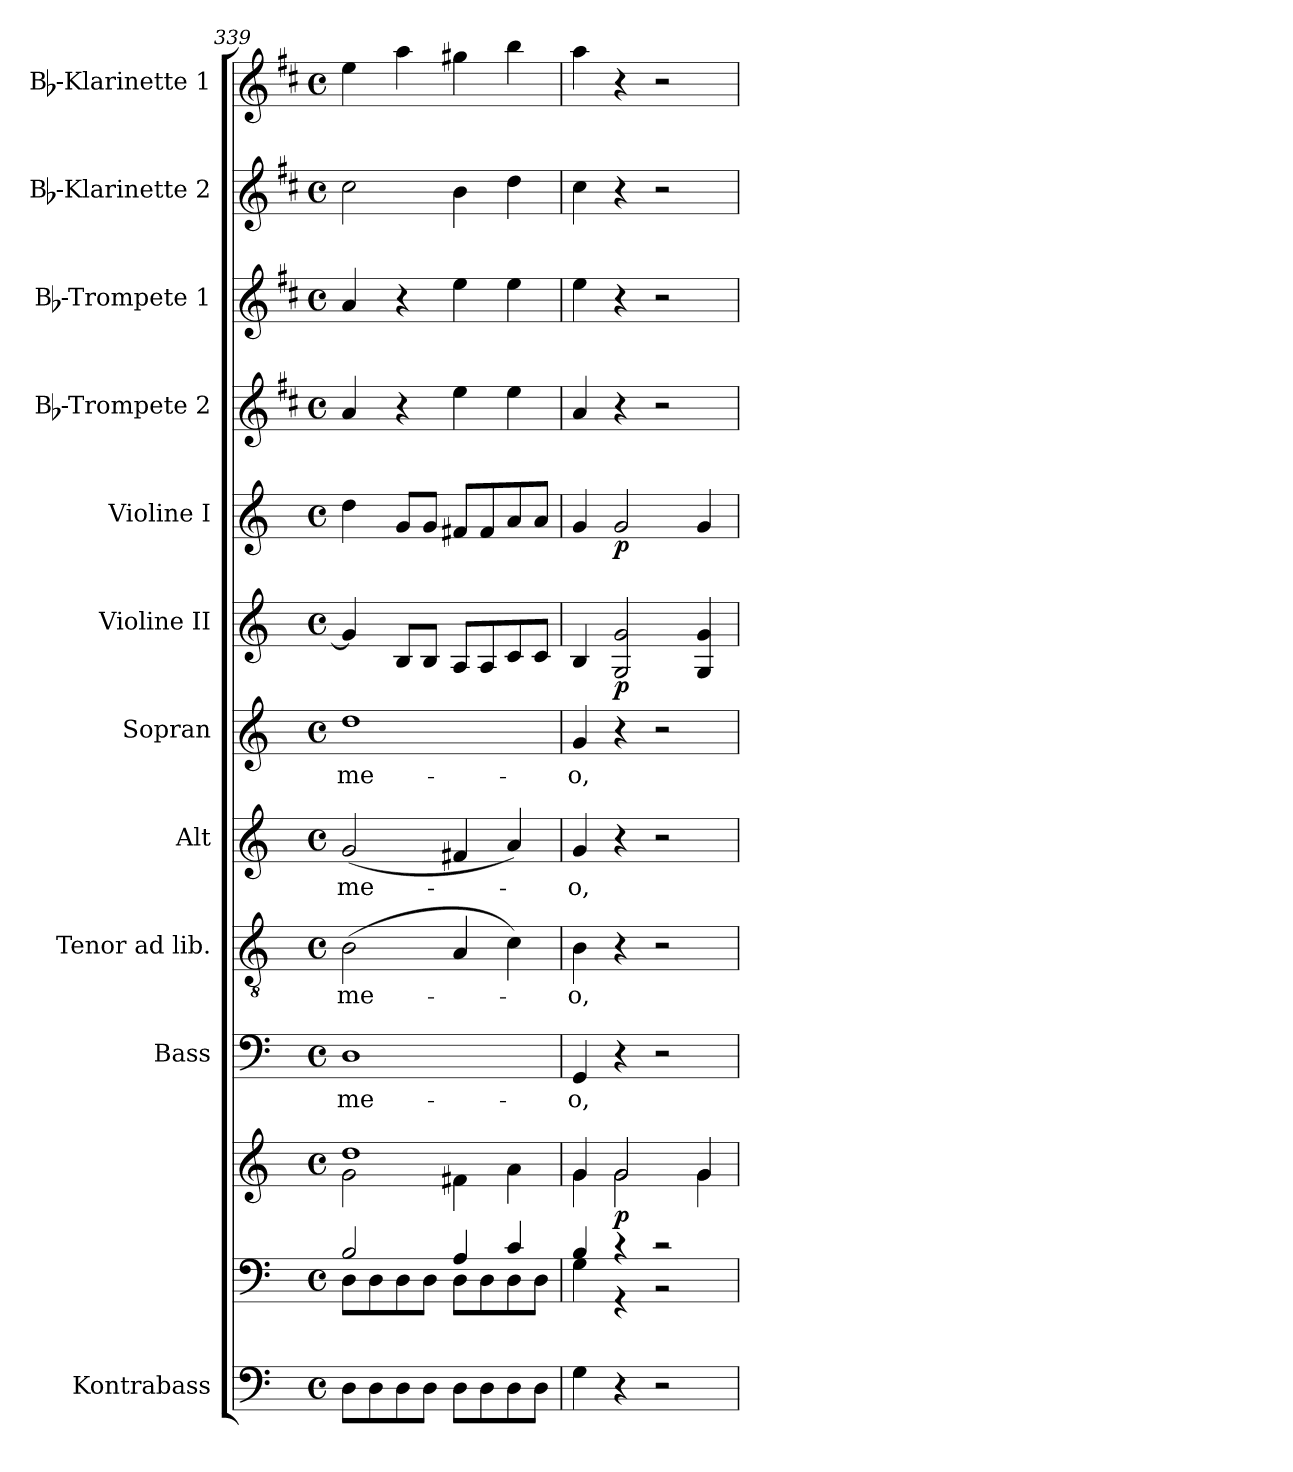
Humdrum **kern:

**kern	**kern	**kern	**dynam	**kern	**text	**kern	**text	**kern	**text	**kern	**text	**kern	**dynam	**kern	**dynam	**kern	**kern	**kern	**kern
*part12	*part11	*part11	*part11	*part10	*part10	*part9	*part9	*part8	*part8	*part7	*part7	*part6	*part6	*part5	*part5	*part4	*part3	*part2	*part1
*staff13	*staff12	*staff11	*staff11/12	*staff10	*staff10	*staff9	*staff9	*staff8	*staff8	*staff7	*staff7	*staff6	*staff6	*staff5	*staff5	*staff4	*staff3	*staff2	*staff1
*I"Kontrabass	*	*	*	*I"Bass	*	*I"Tenor ad lib.	*	*I"Alt	*	*I"Sopran	*	*I"Violine II	*	*I"Violine I	*	*I"Bb-Trompete 2	*I"Bb-Trompete 1	*I"Bb-Klarinette 2	*I"Bb-Klarinette 1
*I'Kb.	*	*	*	*I'B.	*	*I'T.	*	*I'A.	*	*I'S.	*	*I'Vl. II	*	*I'Vl. I	*	*I'Bb Trp. 2	*I'Bb Trp. 1	*I'Bb Kl. 2	*I'Bb Kl. 1
*clefF4	*clefF4	*clefG2	*	*clefF4	*	*clefGv2	*	*clefG2	*	*clefG2	*	*clefG2	*	*clefG2	*	*clefG2	*clefG2	*clefG2	*clefG2
*ITrd7c12	*	*	*	*	*	*	*	*	*	*	*	*	*	*	*	*ITrd1c2	*ITrd1c2	*ITrd1c2	*ITrd1c2
*k[]	*k[]	*k[]	*	*k[]	*	*k[]	*	*k[]	*	*k[]	*	*k[]	*	*k[]	*	*k[]	*k[]	*k[]	*k[]
*C:	*C:	*C:	*	*C:	*	*C:	*	*C:	*	*C:	*	*C:	*	*C:	*	*C:	*C:	*C:	*C:
*M4/4	*M4/4	*M4/4	*	*M4/4	*	*M4/4	*	*M4/4	*	*M4/4	*	*M4/4	*	*M4/4	*	*M4/4	*M4/4	*M4/4	*M4/4
*met(c)	*met(c)	*met(c)	*	*met(c)	*	*met(c)	*	*met(c)	*	*met(c)	*	*met(c)	*	*met(c)	*	*met(c)	*met(c)	*met(c)	*met(c)
=339	=339	=339	=339	=339	=339	=339	=339	=339	=339	=339	=339	=339	=339	=339	=339	=339	=339	=339	=339
*	*^	*^	*	*	*	*	*	*	*	*	*	*	*	*	*	*	*	*	*
!	!	!	!	!	!	!	!LO:LY:b	!	!LO:LY:b	!	!LO:LY:b	!	!LO:LY:b	!	!	!	!	!	!	!	!
8DD\L	2B/	8D\L	1dd	2g\	.	1D	me-	(>2B\	me-	(<2g/	-me-	1dd	me-	4g/]	.	4dd\	.	4g/	4g/	2b\	4dd\
8DD\	.	8D\	.	.	.	.	.	.	.	.	.	.	.	.	.	.	.	.	.	.	.
8DD\	.	8D\	.	.	.	.	.	.	.	.	.	.	.	8B/L	.	8g/L	.	4r	4r	.	4gg\
8DD\J	.	8D\J	.	.	.	.	.	.	.	.	.	.	.	8B/J	.	8g/J	.	.	.	.	.
8DD\L	4A/	8D\L	.	4f#X\	.	.	.	4A/	.	4f#X/	.	.	.	8A/L	.	8f#X/L	.	4dd\	4dd\	4a\	4ff#X\
8DD\	.	8D\	.	.	.	.	.	.	.	.	.	.	.	8A/	.	8f#/	.	.	.	.	.
8DD\	4c/	8D\	.	4a\	.	.	.	4c\)	.	4a/)	.	.	.	8c/	.	8a/	.	4dd\	4dd\	4cc\	4aa\
8DD\J	.	8D\J	.	.	.	.	.	.	.	.	.	.	.	8c/J	.	8a/J	.	.	.	.	.
=340	=340	=340	=340	=340	=340	=340	=340	=340	=340	=340	=340	=340	=340	=340	=340	=340	=340	=340	=340	=340	=340
!	!	!	!	!	!	!	!LO:LY:b	!	!LO:LY:b	!	!LO:LY:b	!	!LO:LY:b	!	!	!	!	!	!	!	!
4GG\	4B/	4G\	4g/	4g\	.	4GG/	-o,	4B\	-o,	4g/	-o,	4g/	-o,	4B/	.	4g/	.	4g/	4dd\	4b\	4gg\
!	!	!	!	!	!LO:DY:b	!	!	!	!	!	!	!	!	!	!LO:DY:b	!	!LO:DY:b	!	!	!	!
4r	4r	4r	2g/	2g\	p	4r	.	4r	.	4r	.	4r	.	2G/ 2g/	p	2g/	p	4r	4r	4r	4r
2r	2r	2r	.	.	.	2r	.	2r	.	2r	.	2r	.	.	.	.	.	2r	2r	2r	2r
.	.	.	4g/	4g\	.	.	.	.	.	.	.	.	.	4G/ 4g/	.	4g/	.	.	.	.	.
*	*v	*v	*	*	*	*	*	*	*	*	*	*	*	*	*	*	*	*	*	*	*
*	*	*v	*v	*	*	*	*	*	*	*	*	*	*	*	*	*	*	*	*	*
=	=	=	=	=	=	=	=	=	=	=	=	=	=	=	=	=	=	=	=
*-	*-	*-	*-	*-	*-	*-	*-	*-	*-	*-	*-	*-	*-	*-	*-	*-	*-	*-	*-
